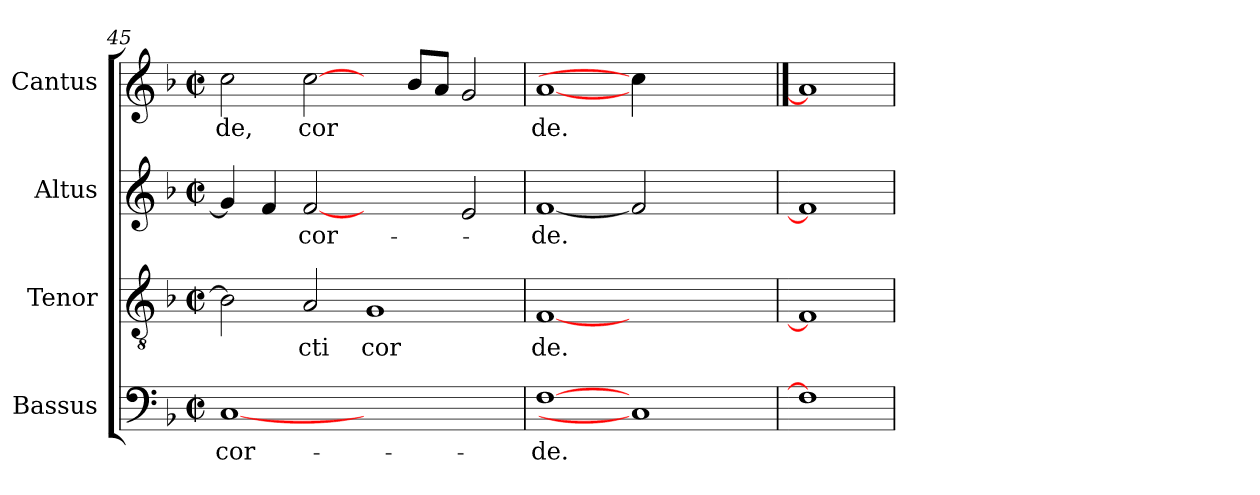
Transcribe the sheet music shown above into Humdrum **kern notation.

**kern	**text	**kern	**text	**kern	**text	**kern	**text
*part4	*part4	*part3	*part3	*part2	*part2	*part1	*part1
*staff4	*staff4	*staff3	*staff3	*staff2	*staff2	*staff1	*staff1
*I"Bassus	*	*I"Tenor	*	*I"Altus	*	*I"Cantus	*
*clefF4	*	*clefGv2	*	*clefG2	*	*clefG2	*
*k[b-]	*	*k[b-]	*	*k[b-]	*	*k[b-]	*
*F:	*	*F:	*	*F:	*	*F:	*
*M2/2	*	*M2/2	*	*M2/2	*	*M2/2	*
*met(c|)	*	*met(c|)	*	*met(c|)	*	*met(c|)	*
=45	=45	=45	=45	=45	=45	=45	=45
!	!LO:LY:b:cj	!	!	!	!	!	!LO:LY:b:cj
[1C	cor-	2B-\]	.	4g/]	.	2cc\	de,
.	.	.	.	4f/	.	.	.
!	!	!	!LO:LY:b:cj	!	!LO:LY:b:cj	!	!LO:LY:b
.	.	2A/	cti	[2f	cor-	[2cc\	cor
!	!	!	!LO:LY:b:cj	!	!	!	!
1ryy	.	1G	cor	2ryy	.	4ryy	.
.	.	.	.	.	.	8b-/L	.
.	.	.	.	.	.	8a/J	.
.	.	.	.	2e/	.	2g/	.
=46	=46	=46	=46	=46	=46	=46	=46
!	!LO:LY:b:cj	!	!LO:LY:b:cj	!	!LO:LY:b:cj	!	!LO:LY:b:cj
[1F	-de.	[1F	de.	[1f	-de.	[1a	de.
1C]	.	1ryy	.	2f]	.	4cc\]	.
.	.	.	.	.	.	2.ryy	.
.	.	.	.	2ryy	.	.	.
=47	==47	=47	==47	=47	==47	==47	==47
1F]	.	1F]	.	1f]	.	1a]	.
=	=	=	=	=	=	=	=
*-	*-	*-	*-	*-	*-	*-	*-
